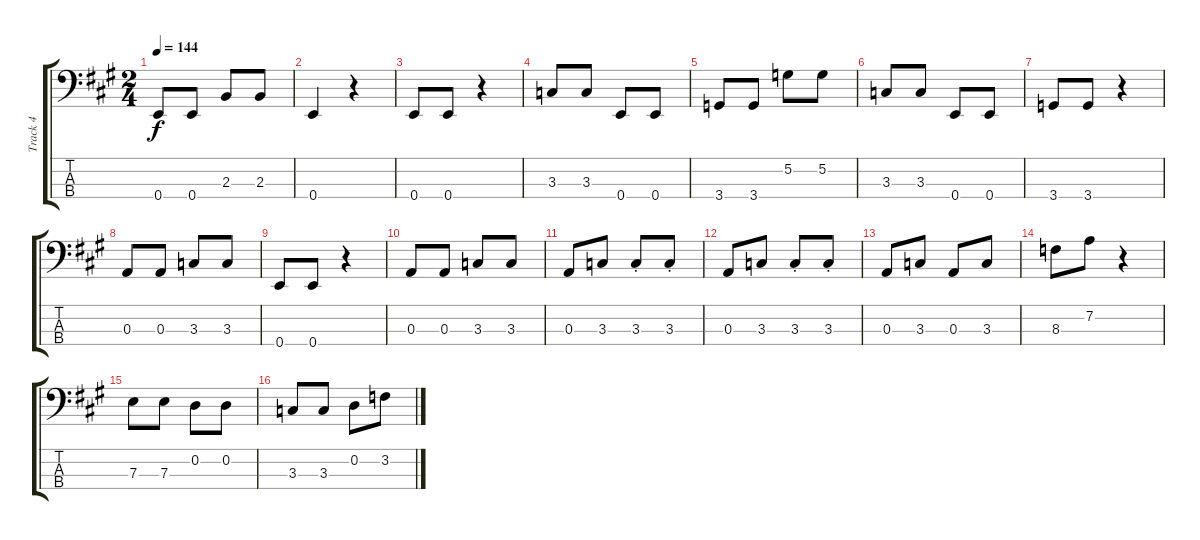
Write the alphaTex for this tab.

\track ("Track 4" "Track 4") {instrument electricbassfinger}
\staff {score tabs}
\tuning (G2 D2 A1 E1) {hide}
\ts (2 4)
\tempo 144
\clef f4
\ks a
0.4.8{dy f} 0.4.8 2.3.8 2.3.8 |
0.4.4 r.4 |
0.4.8 0.4.8 r.4 |
3.3.8 3.3.8 0.4.8 0.4.8 |
3.4.8 3.4.8 5.2.8 5.2.8 |
3.3.8 3.3.8 0.4.8 0.4.8 |
3.4.8 3.4.8 r.4 |
0.3.8 0.3.8 3.3.8 3.3.8 |
0.4.8 0.4.8 r.4 |
0.3.8 0.3.8 3.3.8 3.3.8 |
0.3.8 3.3.8 3.3{st}.8 3.3{st}.8 |
0.3.8 3.3.8 3.3{st}.8 3.3{st}.8 |
0.3.8 3.3.8 0.3.8 3.3.8 |
8.3.8 7.2.8 r.4 |
7.3.8 7.3.8 0.2.8 0.2.8 |
3.3.8 3.3.8 0.2.8 3.2.8
